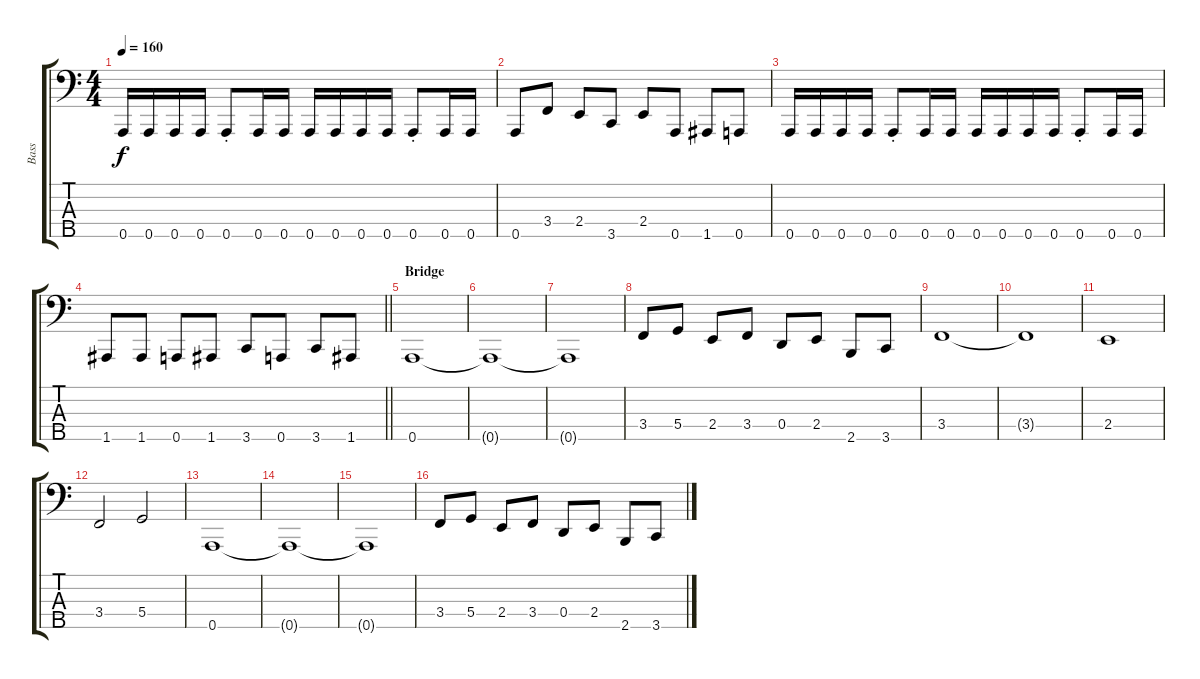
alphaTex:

\track ("Bass" "Bass") {instrument electricbasspick}
\staff {score tabs}
\tuning (F2 C2 G1 D1 A0) {hide}
\ts (4 4)
\tempo 160
\clef f4
\ks c
0.5.16{dy f} 0.5.16 0.5.16 0.5.16 0.5{st}.8 0.5.16 0.5.16 0.5.16 0.5.16 0.5.16 0.5.16 0.5{st}.8 0.5.16 0.5.16 |
0.5.8 3.4.8 2.4.8 3.5.8 2.4.8 0.5.8 1.5.8 0.5.8 |
0.5.16 0.5.16 0.5.16 0.5.16 0.5{st}.8 0.5.16 0.5.16 0.5.16 0.5.16 0.5.16 0.5.16 0.5{st}.8 0.5.16 0.5.16 |
\barLineRight lightlight
1.5.8 1.5.8 0.5.8 1.5.8 3.5.8 0.5.8 3.5.8 1.5.8 |
\section ("" "Bridge")
0.5.1 |
0.5{t}.1 |
0.5{t}.1 |
3.4.8 5.4.8 2.4.8 3.4.8 0.4.8 2.4.8 2.5.8 3.5.8 |
3.4.1 |
3.4{t}.1 |
2.4.1 |
3.4.2 5.4.2 |
0.5.1 |
0.5{t}.1 |
0.5{t}.1 |
3.4.8 5.4.8 2.4.8 3.4.8 0.4.8 2.4.8 2.5.8 3.5.8
